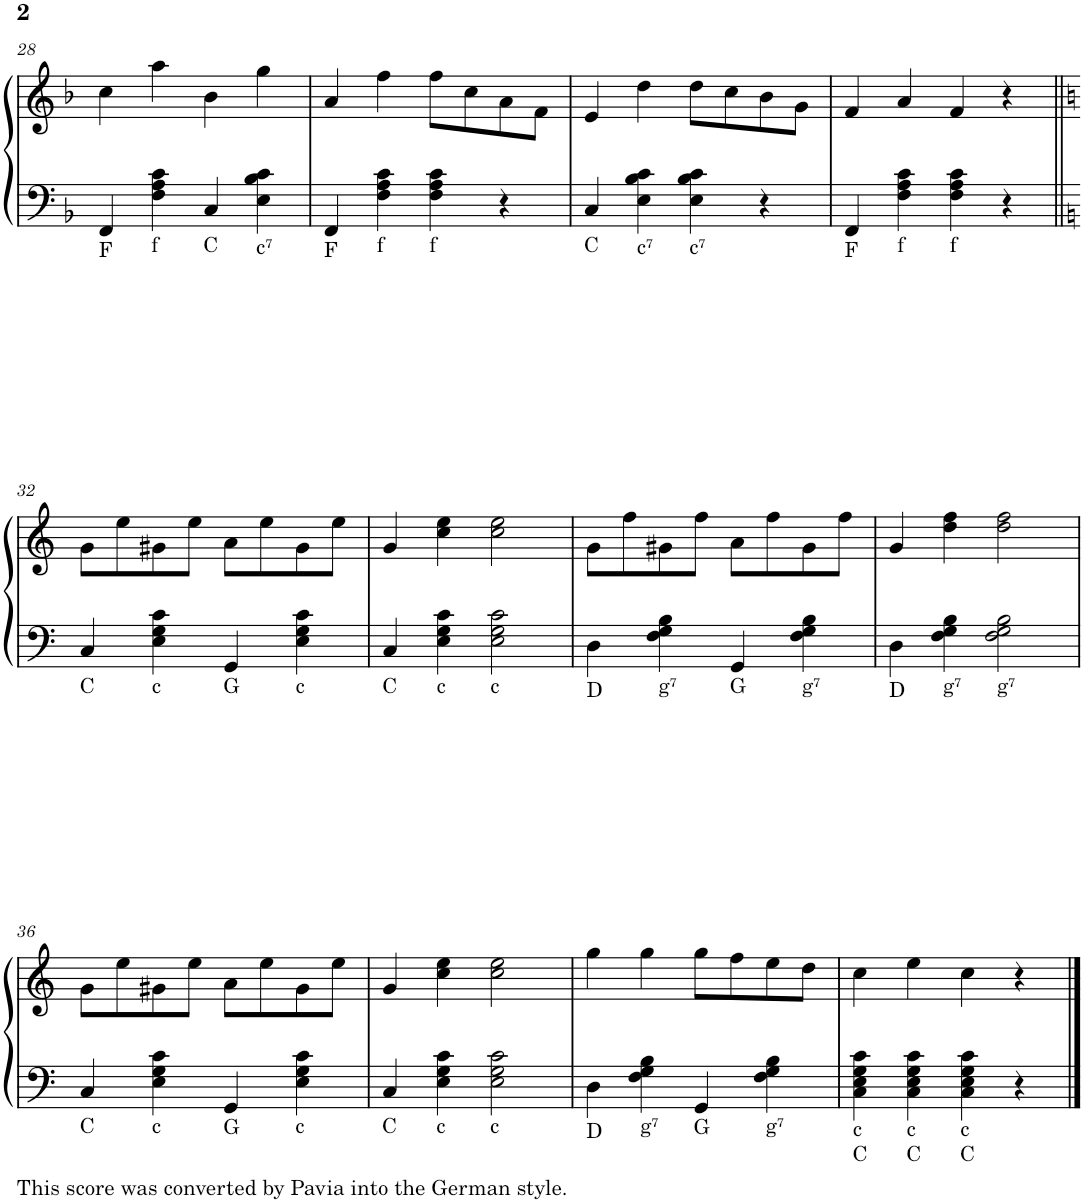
**kern	**kern	**kern
*part1	*part1	*part1
*staff3	*staff2	*staff1
*I"Accordion	*	*
*I'Acc.	*	*
!!LO:PB:g=z
*clefF4	*clefF4	*clefG2
*k[b-]	*k[b-]	*k[b-]
*M2/2	*M2/2	*M2/2
*met(c|)	*met(c|)	*met(c|)
=28	=28	=28
!LO:TX:b:t=F	!	!
4FF/	4FF	4cc\
!LO:TX:b:t=f	!	!
4F\ 4A\ 4c\	4F	4aa\
!LO:TX:b:t=C	!	!
4C/	4C	4b-\
!LO:TX:b:t=c⁷	!	!
4E\ 4B-\ 4c\	4c	4gg\
=29	=29	=29
!LO:TX:b:t=F	!	!
4FF/	4FF	4a/
!LO:TX:b:t=f	!	!
4F\ 4A\ 4c\	4F	4ff\
!LO:TX:b:t=f	!	!
4F\ 4A\ 4c\	4F	8ff\L
.	.	8cc\
4r	4r	8a\
.	.	8f\J
=30	=30	=30
!LO:TX:b:t=C	!	!
4C/	4C	4e/
!LO:TX:b:t=c⁷	!	!
4E\ 4B-\ 4c\	4c	4dd\
!LO:TX:b:t=c⁷	!	!
4E\ 4B-\ 4c\	4c	8dd\L
.	.	8cc\
4r	4r	8b-\
.	.	8g\J
=31	=31	=31
!LO:TX:b:t=F	!	!
4FF/	4FF	4f/
!LO:TX:b:t=f	!	!
4F\ 4A\ 4c\	4F	4a/
!LO:TX:b:t=f	!	!
4F\ 4A\ 4c\	4F	4f/
4r	4r	4r
!!LO:LB:g=z
=32||	=32||	=32||
*k[]	*k[]	*k[]
!LO:TX:b:t=C	!	!
4C/	4C	8g\L
.	.	8ee\
!LO:TX:b:t=c	!	!
4E\ 4G\ 4c\	4c	8g#X\
.	.	8ee\J
!LO:TX:b:t=G	!	!
4GG/	4GG	8a\L
.	.	8ee\
!LO:TX:b:t=c	!	!
4E\ 4G\ 4c\	4c	8g#\
.	.	8ee\J
=33	=33	=33
!LO:TX:b:t=C	!	!
4C/	4C	4g/
!LO:TX:b:t=c	!	!
4E\ 4G\ 4c\	4c	4cc\ 4ee\
!LO:TX:b:t=c	!	!
2E\ 2G\ 2c\	2c	2cc\ 2ee\
=34	=34	=34
!LO:TX:b:t=D	!	!
4D\	4D	8g\L
.	.	8ff\
!LO:TX:b:t=g⁷	!	!
4F\ 4G\ 4B\	4G	8g#X\
.	.	8ff\J
!LO:TX:b:t=G	!	!
4GG/	4GG	8a\L
.	.	8ff\
!LO:TX:b:t=g⁷	!	!
4F\ 4G\ 4B\	4G	8g#\
.	.	8ff\J
=35	=35	=35
!LO:TX:b:t=D	!	!
4D\	4D	4g/
!LO:TX:b:t=g⁷	!	!
4F\ 4G\ 4B\	4G	4dd\ 4ff\
!LO:TX:b:t=g⁷	!	!
2F\ 2G\ 2B\	2G	2dd\ 2ff\
!!LO:LB:g=z
=36	=36	=36
!LO:TX:b:t=This score was converted by Pavia into the German style.	!	!
!LO:TX:b:t=C	!	!
4C/	4C	8g\L
.	.	8ee\
!LO:TX:b:t=c	!	!
4E\ 4G\ 4c\	4c	8g#X\
.	.	8ee\J
!LO:TX:b:t=G	!	!
4GG/	4GG	8a\L
.	.	8ee\
!LO:TX:b:t=c	!	!
4E\ 4G\ 4c\	4c	8g#\
.	.	8ee\J
=37	=37	=37
!LO:TX:b:t=C	!	!
4C/	4C	4g/
!LO:TX:b:t=c	!	!
4E\ 4G\ 4c\	4c	4cc\ 4ee\
!LO:TX:b:t=c	!	!
2E\ 2G\ 2c\	2c	2cc\ 2ee\
=38	=38	=38
!LO:TX:b:t=D	!	!
4D\	4D	4gg\
!LO:TX:b:t=g⁷	!	!
4F\ 4G\ 4B\	4G	4gg\
!LO:TX:b:t=G	!	!
4GG/	4GG	8gg\L
.	.	8ff\
!LO:TX:b:t=g⁷	!	!
4F\ 4G\ 4B\	4G	8ee\
.	.	8dd\J
=39	=39	=39
!LO:TX:b:t=c	!	!
!LO:TX:b:t=C	!	!
4C\ 4E\ 4G\ 4c\	4C 4c	4cc\
!LO:TX:b:t=c	!	!
!LO:TX:b:t=C	!	!
4C\ 4E\ 4G\ 4c\	4C 4c	4ee\
!LO:TX:b:t=c	!	!
!LO:TX:b:t=C	!	!
4C\ 4E\ 4G\ 4c\	4C 4c	4cc\
4r	4r	4r
==	==	==
*-	*-	*-
